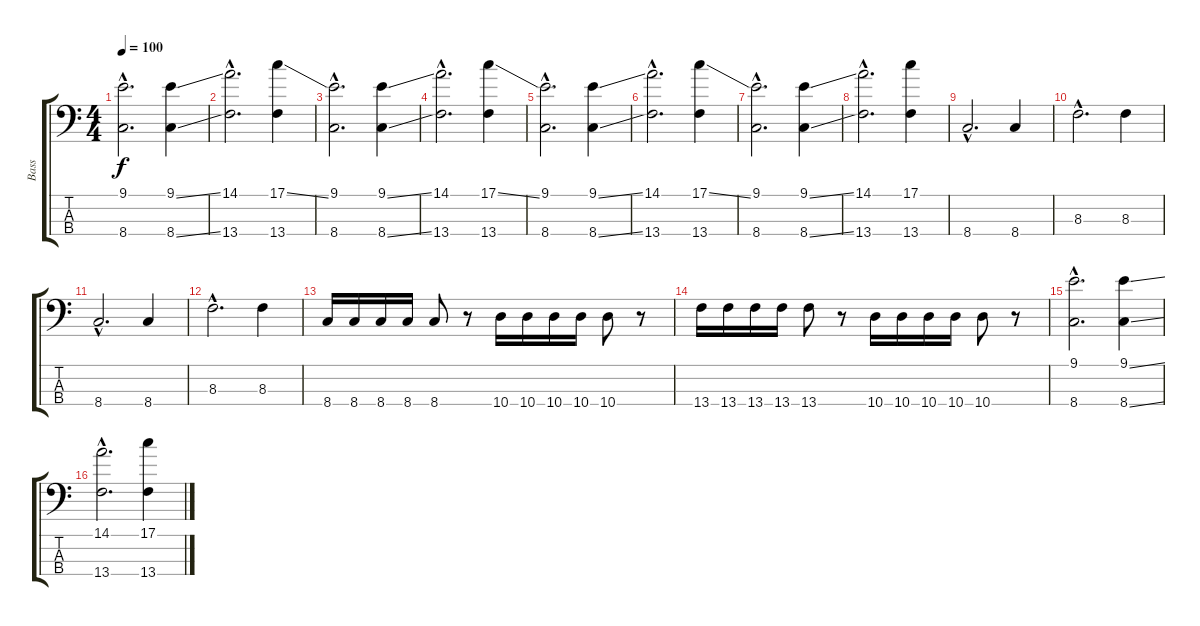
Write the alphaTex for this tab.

\track ("Bass" "Bass") {instrument fretlessbass}
\staff {score tabs}
\tuning (G2 D2 A1 E1) {hide}
\ts (4 4)
\tempo 100
\clef f4
\ks c
(9.1{hac} 8.4{hac}).2{d dy f instrument fretlessbass} (9.1{ss} 8.4{ss}).4 |
(14.1{hac} 13.4{hac}).2{d} (17.1{ss} 13.4).4 |
(9.1{hac} 8.4{hac}).2{d} (9.1{ss} 8.4{ss}).4 |
(14.1{hac} 13.4{hac}).2{d} (17.1{ss} 13.4).4 |
(9.1{hac} 8.4{hac}).2{d} (9.1{ss} 8.4{ss}).4 |
(14.1{hac} 13.4{hac}).2{d} (17.1{ss} 13.4).4 |
(9.1{hac} 8.4{hac}).2{d} (9.1{ss} 8.4{ss}).4 |
(14.1{hac} 13.4{hac}).2{d} (17.1 13.4).4 |
8.4{hac}.2{d} 8.4.4 |
8.3{hac}.2{d} 8.3.4 |
8.4{hac}.2{d} 8.4.4 |
8.3{hac}.2{d} 8.3.4 |
8.4.16 8.4.16 8.4.16 8.4.16 8.4.8 r.8 10.4.16 10.4.16 10.4.16 10.4.16 10.4.8 r.8 |
13.4.16 13.4.16 13.4.16 13.4.16 13.4.8 r.8 10.4.16 10.4.16 10.4.16 10.4.16 10.4.8 r.8 |
(9.1{hac} 8.4{hac}).2{d} (9.1{ss} 8.4{ss}).4 |
(14.1{hac} 13.4{hac}).2{d} (17.1{ss} 13.4).4
